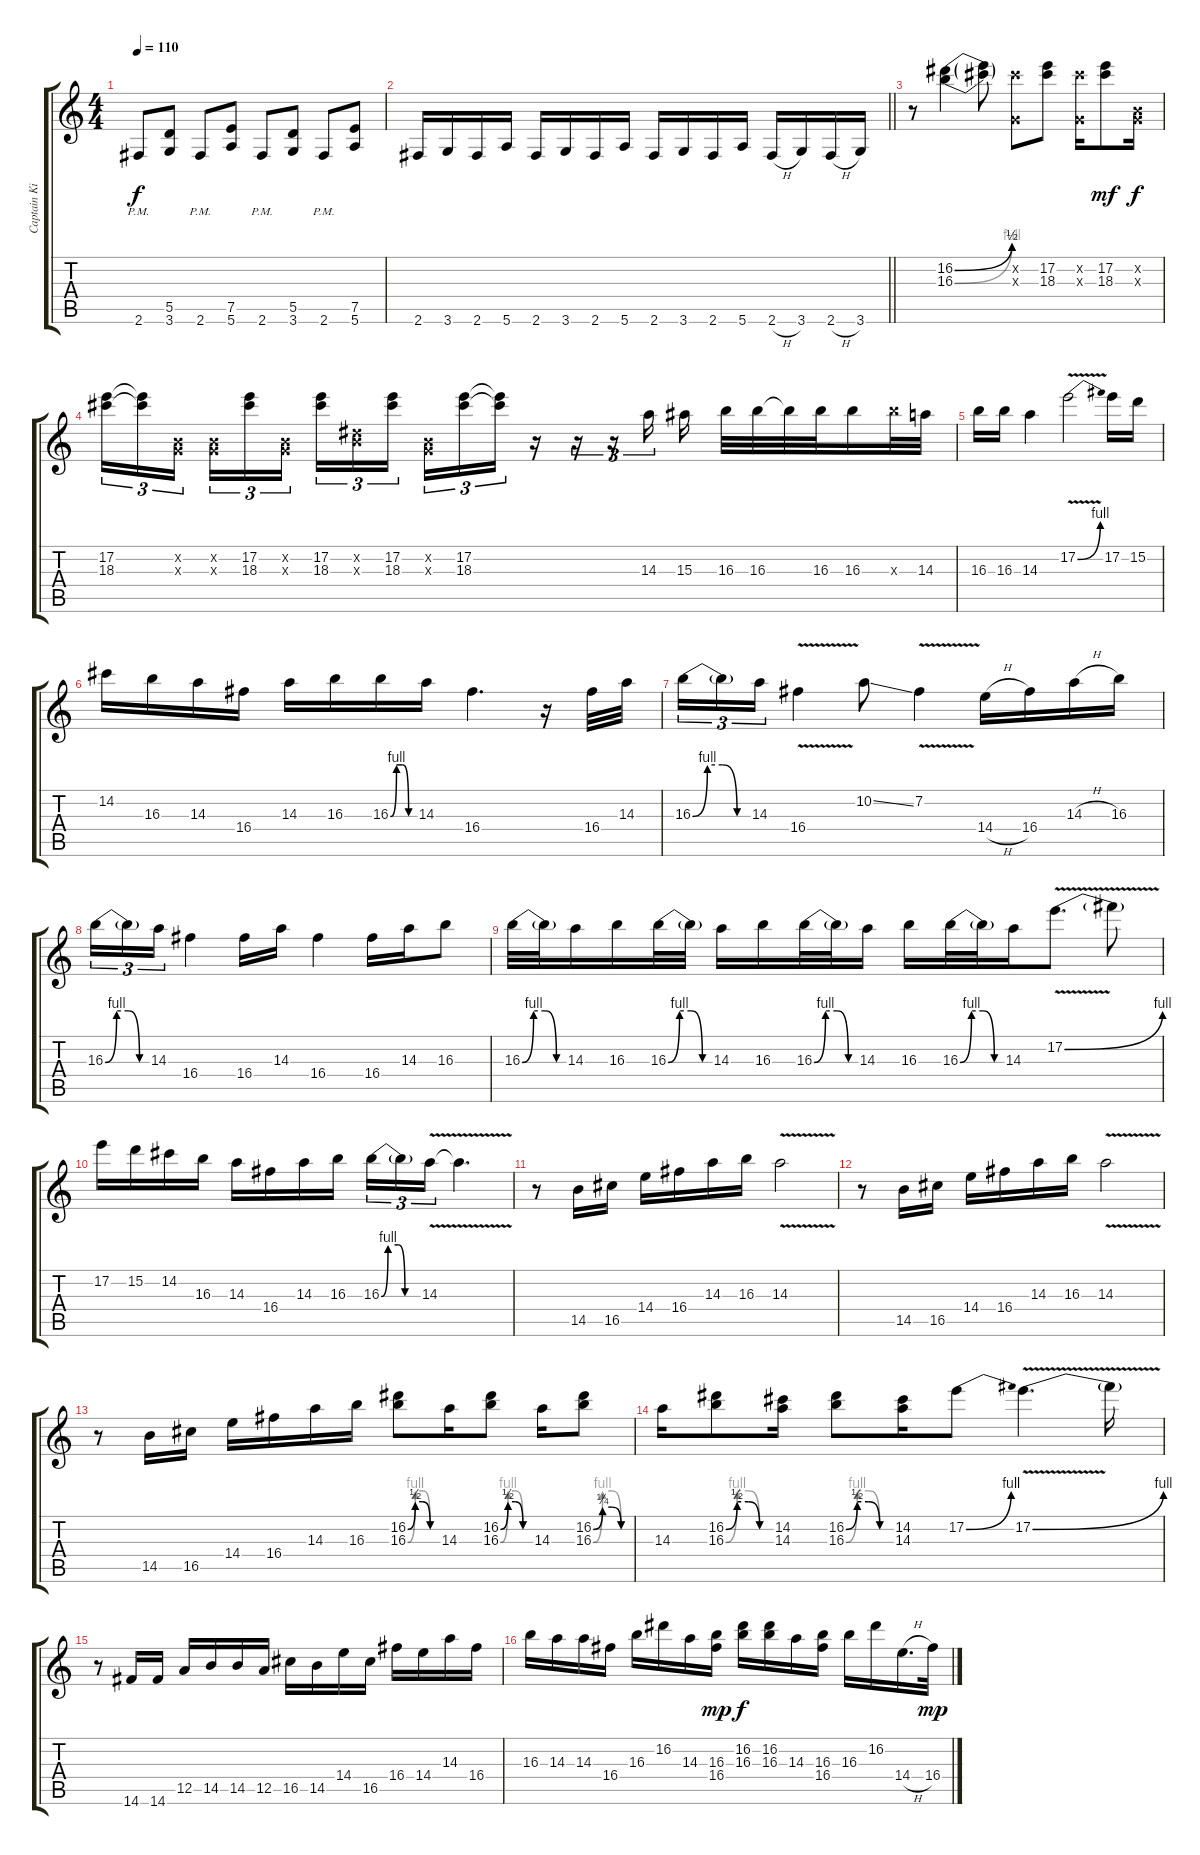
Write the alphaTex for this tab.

\track ("Captain Kirk" "Captain Ki") {instrument distortionguitar}
\staff {score tabs}
\tuning (E4 B3 G3 D3 A2 E2) {hide}
\ts (4 4)
\tempo 110
\clef g2
\ks c
2.6{pm}.8{dy f} (5.5 3.6).8 2.6{pm}.8 (7.5 5.6).8 2.6{pm}.8 (5.5 3.6).8 2.6{pm}.8 (7.5 5.6).8 |
\barLineRight lightlight
2.6.16 3.6.16 2.6.16 5.6.16 2.6.16 3.6.16 2.6.16 5.6.16 2.6.16 3.6.16 2.6.16 5.6.16 2.6{h}.16 3.6.16 2.6{h}.16 3.6.16 |
r.8 (16.2{be (bend 0 0 60 2)} 16.3{be (bend 0 0 60 4)}).4 (16.2{t} 16.3{t}).8 (14.2{x} 0.3{x}).8 (17.2 18.3).8 (14.2{x} 0.3{x}).16 (17.2 18.3).8{dy mf} (0.2{x} 0.3{x}).16{dy f} |
(17.2 18.3).16{tu (3 2)} (17.2{t} 18.3{t}).16{tu (3 2)} (0.2{x} 0.3{x}).16{tu (3 2) beam splitsecondary} (0.2{x} 0.3{x}).16{tu (3 2)} (17.2 18.3).16{tu (3 2)} (0.2{x} 0.3{x}).16{tu (3 2)} (17.2 18.3).16{tu (3 2)} (0.2{x} 8.3{x}).16{tu (3 2)} (17.2 18.3).16{tu (3 2) beam splitsecondary} (0.2{x} 0.3{x}).16{tu (3 2)} (17.2 18.3).16{tu (3 2)} (17.2{t} 18.3{t}).16{tu (3 2)} r.16 r.16{tu (3 2)} r.16{tu (3 2)} 14.3.16{tu (3 2)} 15.3.16 16.3.32 16.3.32 16.3{t}.32 16.3.32 16.3.16 16.3{x}.32 14.3.32 |
16.3.16 16.3.16 14.3.4 17.2{be (bend 0 0 60 4) v}.2 17.2.16 15.2.16 |
14.2.16 16.3.16 14.3.16 16.4.16 14.3.16 16.3.16 16.3{be (custom 0 0 15 4 30 4 45 0 60 0)}.16 14.3.16 16.4.4{d} r.16 16.4.32 14.3.32 |
16.3{be (custom 0 0 15 4 30 4 45 0 60 0)}.16{tu (3 2)} 16.3{t}.16{tu (3 2)} 14.3.16{tu (3 2)} 16.4{v}.4 10.2{ss}.8 7.2{v}.4 14.4{h}.16 16.4.16 14.3{h}.16 16.3.16 |
16.3{be (custom 0 0 15 4 30 4 45 0 60 0)}.16{tu (3 2)} 16.3{t}.16{tu (3 2)} 14.3.16{tu (3 2)} 16.4.4 16.4.16 14.3.16 16.4.4 16.4.16 14.3.16 16.3.8 |
16.3{be (custom 0 0 15 4 30 4 45 0 60 0)}.32 16.3{t}.32 14.3.16 16.3.16 16.3{be (custom 0 0 15 4 30 4 45 0 60 0)}.32 16.3{t}.32 14.3.16 16.3.16 16.3{be (custom 0 0 15 4 30 4 45 0 60 0)}.32 16.3{t}.32 14.3.16 16.3.16 16.3{be (custom 0 0 15 4 30 4 45 0 60 0)}.32 16.3{t}.32 14.3.16 17.2{be (bend 0 0 60 4) v}.8{d} 17.2{t}.8 |
17.2.16 15.2.16 14.2.16 16.3.16 14.3.16 16.4.16 14.3.16 16.3.16 16.3{be (custom 0 0 10 4 25 4 35 0 60 0)}.16{tu (3 2)} 16.3{t}.16{tu (3 2)} 14.3{v}.16{tu (3 2)} 14.3{t}.4{d} |
r.8 14.5.16 16.5.16 14.4.16 16.4.16 14.3.16 16.3.16 14.3{v}.2 |
r.8 14.5.16 16.5.16 14.4.16 16.4.16 14.3.16 16.3.16 14.3{v}.2 |
r.8 14.5.16 16.5.16 14.4.16 16.4.16 14.3.16 16.3.16 (16.2{be (custom 0 0 15 2 30 2 45 0 60 0)} 16.3{be (custom 0 0 15 4 30 4 45 0 60 0)}).8 14.3.16 (16.2{be (custom 0 0 15 2 30 2 45 0 60 0)} 16.3{be (custom 0 0 15 4 30 4 45 0 60 0)}).8 14.3.16 (16.2{be (custom 0 0 15 1 30 1 45 0 60 0)} 16.3{be (custom 0 0 15 4 30 4 45 0 60 0)}).8 |
14.3.16 (16.2{be (custom 0 0 15 2 30 2 45 0 60 0)} 16.3{be (custom 0 0 15 4 30 4 45 0 60 0)}).8 (14.2 14.3).16 (16.2{be (custom 0 0 15 2 30 2 45 0 60 0)} 16.3{be (custom 0 0 15 4 30 4 45 0 60 0)}).8 (14.2 14.3).16 17.2{be (bend 0 0 60 4)}.8 17.2{be (bend 0 0 60 4) v}.4{d} 17.2{t}.16 |
r.8 14.6.16 14.6.16 12.5.16 14.5.16 14.5.16 12.5.16 16.5.16 14.5.16 14.4.16 16.5.16 16.4.16 14.4.16 14.3.16 16.4.16 |
16.3.16 14.3.16 14.3.16 16.4.16 16.3.16 16.2.16 14.3.16 (16.3 16.4).16{dy mp} (16.2 16.3).16{dy f} (16.2 16.3).16 14.3.16 (16.3 16.4).16 16.3.16 16.2.16 14.4{h}.16{d} 16.4.32{dy mp}
